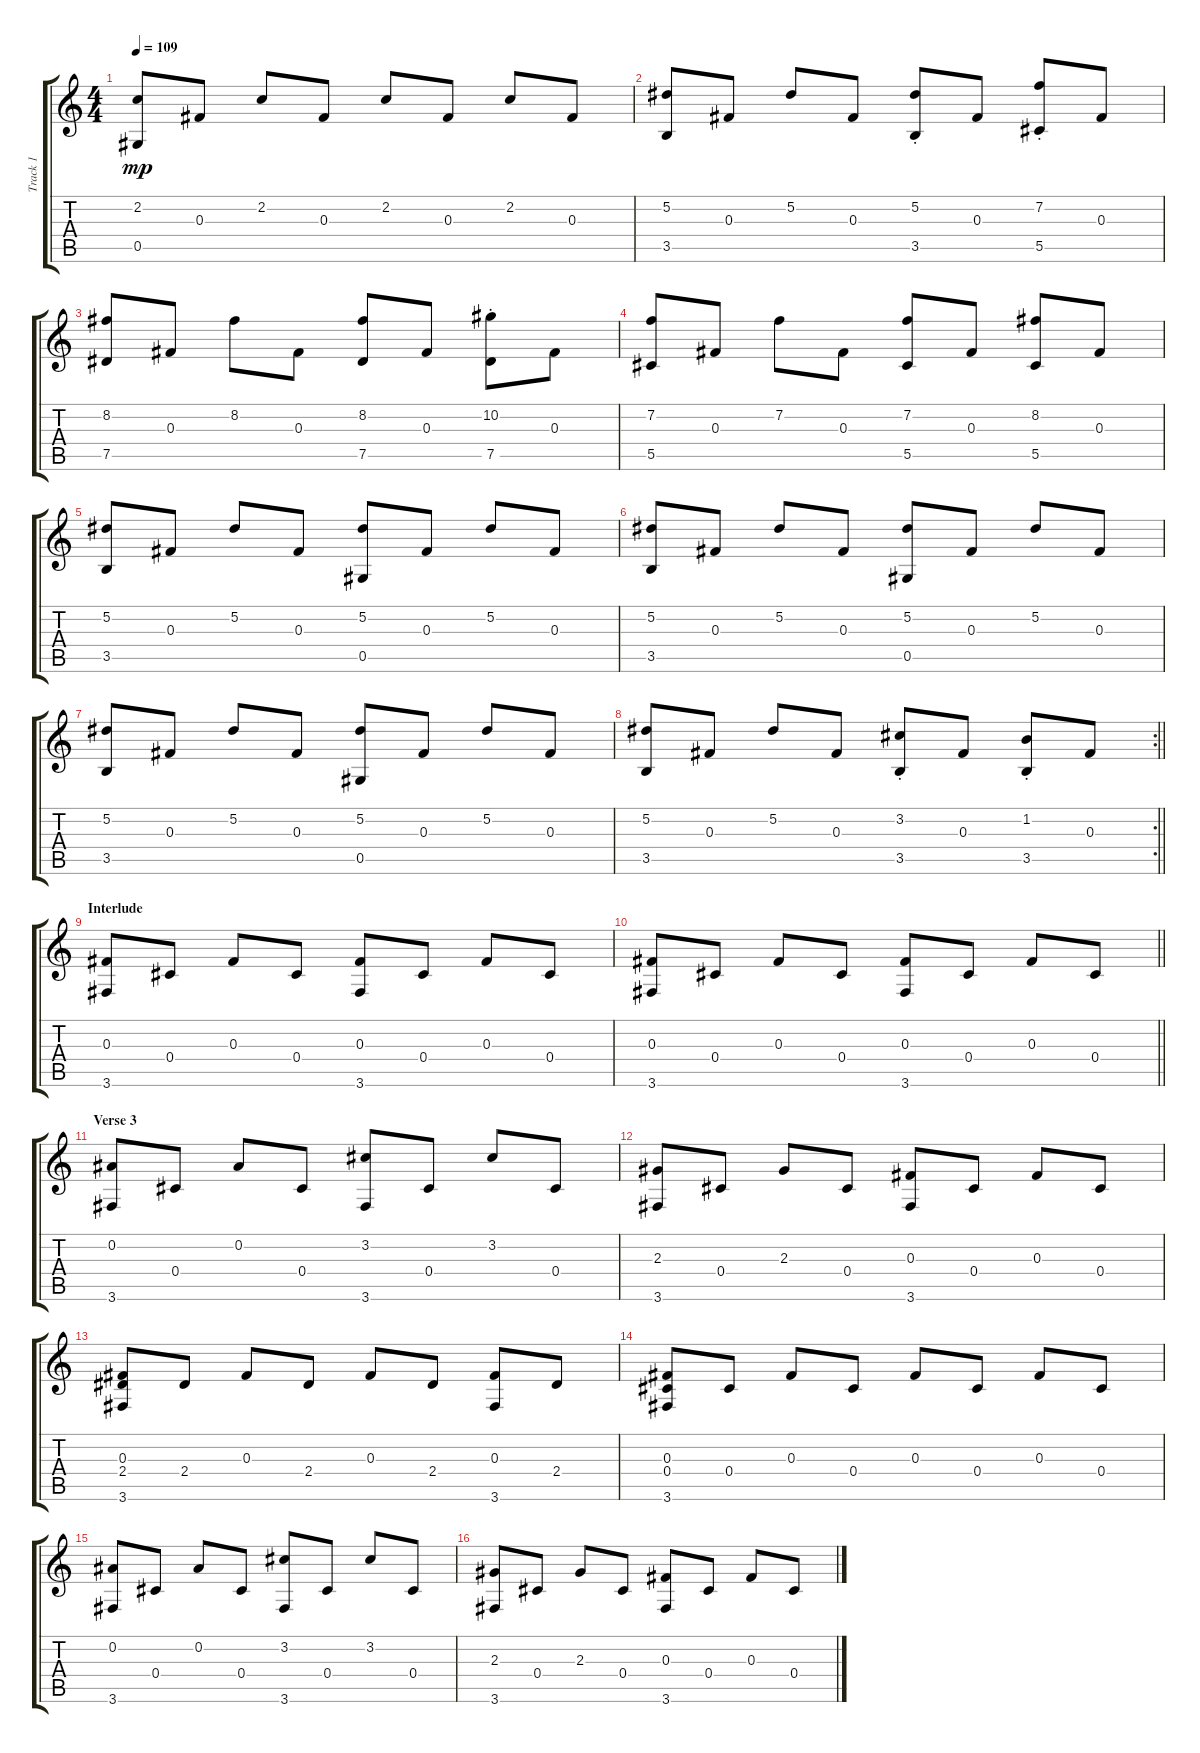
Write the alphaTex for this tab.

\track ("Track 1" "Track 1") {instrument acousticguitarsteel}
\staff {score tabs}
\tuning (Eb4 Bb3 Gb3 Db3 Ab2 Eb2) {hide}
\ts (4 4)
\tempo 109
\clef g2
\ks c
(2.2 0.5).8{dy mp} 0.3.8 2.2.8 0.3.8 2.2.8 0.3.8 2.2.8 0.3.8 |
(5.2 3.5).8 0.3.8 5.2.8 0.3.8 (5.2{st} 3.5).8 0.3.8 (7.2{st} 5.5).8 0.3.8 |
(8.2 7.5).8 0.3.8 8.2.8 0.3.8 (8.2 7.5).8 0.3.8 (10.2{st} 7.5).8 0.3.8 |
(7.2 5.5).8 0.3.8 7.2.8 0.3.8 (7.2 5.5).8 0.3.8 (8.2 5.5).8 0.3.8 |
(5.2 3.5).8 0.3.8 5.2.8 0.3.8 (5.2 0.5).8 0.3.8 5.2.8 0.3.8 |
(5.2 3.5).8 0.3.8 5.2.8 0.3.8 (5.2 0.5).8 0.3.8 5.2.8 0.3.8 |
(5.2 3.5).8 0.3.8 5.2.8 0.3.8 (5.2 0.5).8 0.3.8 5.2.8 0.3.8 |
\rc 2
\barLineRight lightlight
(5.2 3.5).8 0.3.8 5.2.8 0.3.8 (3.2{st} 3.5).8 0.3.8 (1.2{st} 3.5).8 0.3.8 |
\section ("" "Interlude")
(0.3 3.6).8 0.4.8 0.3.8 0.4.8 (0.3 3.6).8 0.4.8 0.3.8 0.4.8 |
\barLineRight lightlight
(0.3 3.6).8 0.4.8 0.3.8 0.4.8 (0.3 3.6).8 0.4.8 0.3.8 0.4.8 |
\section ("" "Verse 3")
(0.2 3.6).8 0.4.8 0.2.8 0.4.8 (3.2 3.6).8 0.4.8 3.2.8 0.4.8 |
(2.3 3.6).8 0.4.8 2.3.8 0.4.8 (0.3 3.6).8 0.4.8 0.3.8 0.4.8 |
(0.3 2.4 3.6).8 2.4.8 0.3.8 2.4.8 0.3.8 2.4.8 (0.3 3.6).8 2.4.8 |
(0.3 0.4 3.6).8 0.4.8 0.3.8 0.4.8 0.3.8 0.4.8 0.3.8 0.4.8 |
(0.2 3.6).8 0.4.8 0.2.8 0.4.8 (3.2 3.6).8 0.4.8 3.2.8 0.4.8 |
(2.3 3.6).8 0.4.8 2.3.8 0.4.8 (0.3 3.6).8 0.4.8 0.3.8 0.4.8
